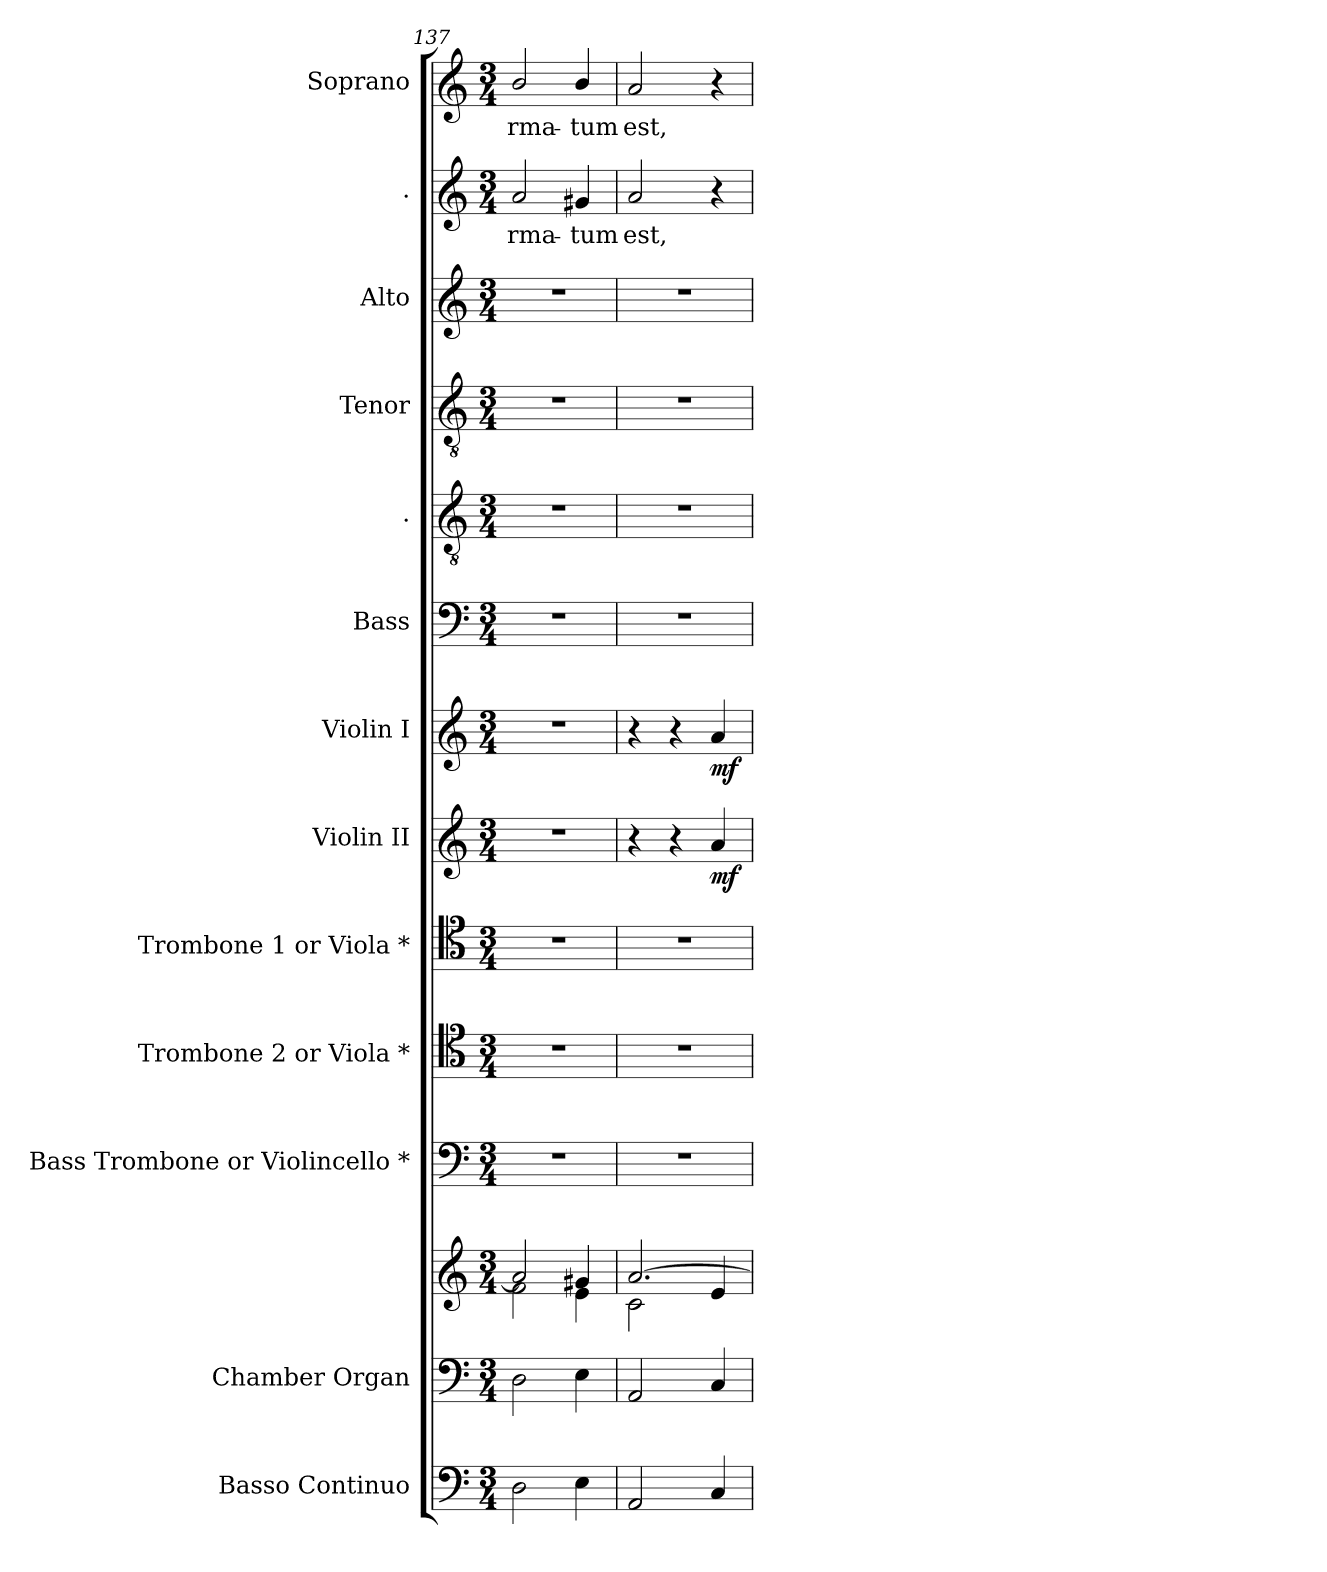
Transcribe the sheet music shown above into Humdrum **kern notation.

**kern	**kern	**kern	**kern	**kern	**kern	**kern	**dynam	**kern	**dynam	**kern	**kern	**kern	**kern	**kern	**text	**kern	**text
*part13	*part12	*part12	*part11	*part10	*part9	*part8	*part8	*part7	*part7	*part6	*part5	*part4	*part3	*part2	*part2	*part1	*part1
*staff14	*staff13	*staff12	*staff11	*staff10	*staff9	*staff8	*staff8	*staff7	*staff7	*staff6	*staff5	*staff4	*staff3	*staff2	*staff2	*staff1	*staff1
*I"Basso  Continuo	*I"Chamber  Organ	*	*I"Bass Trombone or Violincello *	*I"Trombone 2 or Viola *	*I"Trombone 1 or Viola *	*I"Violin II	*	*I"Violin I	*	*I"Bass	*I".	*I"Tenor	*I"Alto	*I".	*	*I"Soprano	*
*I'B Cont	*I'Org.	*	*I'B. Tbn.	*I'Tbn 2	*I'Tbn 1	*I'Vln. II	*	*I'Vln. I	*	*I'B.	*	*I'T,	*I'A.	*	*	*I'S.	*
*clefF4	*clefF4	*clefG2	*clefF4	*clefC4	*clefC4	*clefG2	*	*clefG2	*	*clefF4	*clefGv2	*clefGv2	*clefG2	*clefG2	*	*clefG2	*
*ITrd7c12	*	*	*	*	*	*	*	*	*	*	*ITrd7c12	*ITrd7c12	*	*	*	*	*
*k[]	*k[]	*k[]	*k[]	*k[]	*k[]	*k[]	*	*k[]	*	*k[]	*k[]	*k[]	*k[]	*k[]	*	*k[]	*
*C:	*C:	*C:	*C:	*C:	*C:	*C:	*	*C:	*	*C:	*C:	*C:	*C:	*C:	*	*C:	*
*M3/4	*M3/4	*M3/4	*M3/4	*M3/4	*M3/4	*M3/4	*	*M3/4	*	*M3/4	*M3/4	*M3/4	*M3/4	*M3/4	*	*M3/4	*
=137	=137	=137	=137	=137	=137	=137	=137	=137	=137	=137	=137	=137	=137	=137	=137	=137	=137
*	*	*^	*	*	*	*	*	*	*	*	*	*	*	*	*	*	*
!	!	!	!	!LO:N:vis=1	!LO:N:vis=1	!LO:N:vis=1	!LO:N:vis=1	!	!LO:N:vis=1	!	!LO:N:vis=1	!LO:N:vis=1	!LO:N:vis=1	!LO:N:vis=1	!	!	!	!
!	!	!	!	!	!	!	!	!	!	!	!	!	!	!	!	!LO:LY:b:color=#000000	!	!
!	!	!	!	!	!	!	!	!	!	!	!	!	!	!	!	!	!	!LO:LY:b:color=#000000
2DDi\	2Di\	2ai/]	2fi\	2.r	2.r	2.r	2.r	.	2.r	.	2.r	2.r	2.r	2.r	2ai/	-rma-	2bi/	-rma-
!	!	!	!	!	!	!	!	!	!	!	!	!	!	!	!	!LO:LY:b:color=#000000	!	!
!	!	!	!	!	!	!	!	!	!	!	!	!	!	!	!	!	!	!LO:LY:b:color=#000000
4EEi\	4Ei\	4g#Xi/	4ei\	.	.	.	.	.	.	.	.	.	.	.	4g#Xi/	-tum	4bi/	-tum
=138	=138	=138	=138	=138	=138	=138	=138	=138	=138	=138	=138	=138	=138	=138	=138	=138	=138	=138
!	!	!	!	!LO:N:vis=1	!LO:N:vis=1	!LO:N:vis=1	!	!	!	!	!LO:N:vis=1	!LO:N:vis=1	!LO:N:vis=1	!LO:N:vis=1	!	!	!	!
!	!	!	!	!	!	!	!	!	!	!	!	!	!	!	!	!LO:LY:b:color=#000000	!	!
!	!	!	!	!	!	!	!	!	!	!	!	!	!	!	!	!	!	!LO:LY:b:color=#000000
2AAAi/	2AAi/	[2.ai/	2ci\	2.r	2.r	2.r	4r	.	4r	.	2.r	2.r	2.r	2.r	2ai/	est,	2ai/	est,
.	.	.	.	.	.	.	4r	.	4r	.	.	.	.	.	.	.	.	.
4CCi/	4Ci/	.	4ei/	.	.	.	4ai/	mf	4ai/	mf	.	.	.	.	4r	.	4r	.
*	*	*v	*v	*	*	*	*	*	*	*	*	*	*	*	*	*	*	*
=	=	=	=	=	=	=	=	=	=	=	=	=	=	=	=	=	=
*-	*-	*-	*-	*-	*-	*-	*-	*-	*-	*-	*-	*-	*-	*-	*-	*-	*-
